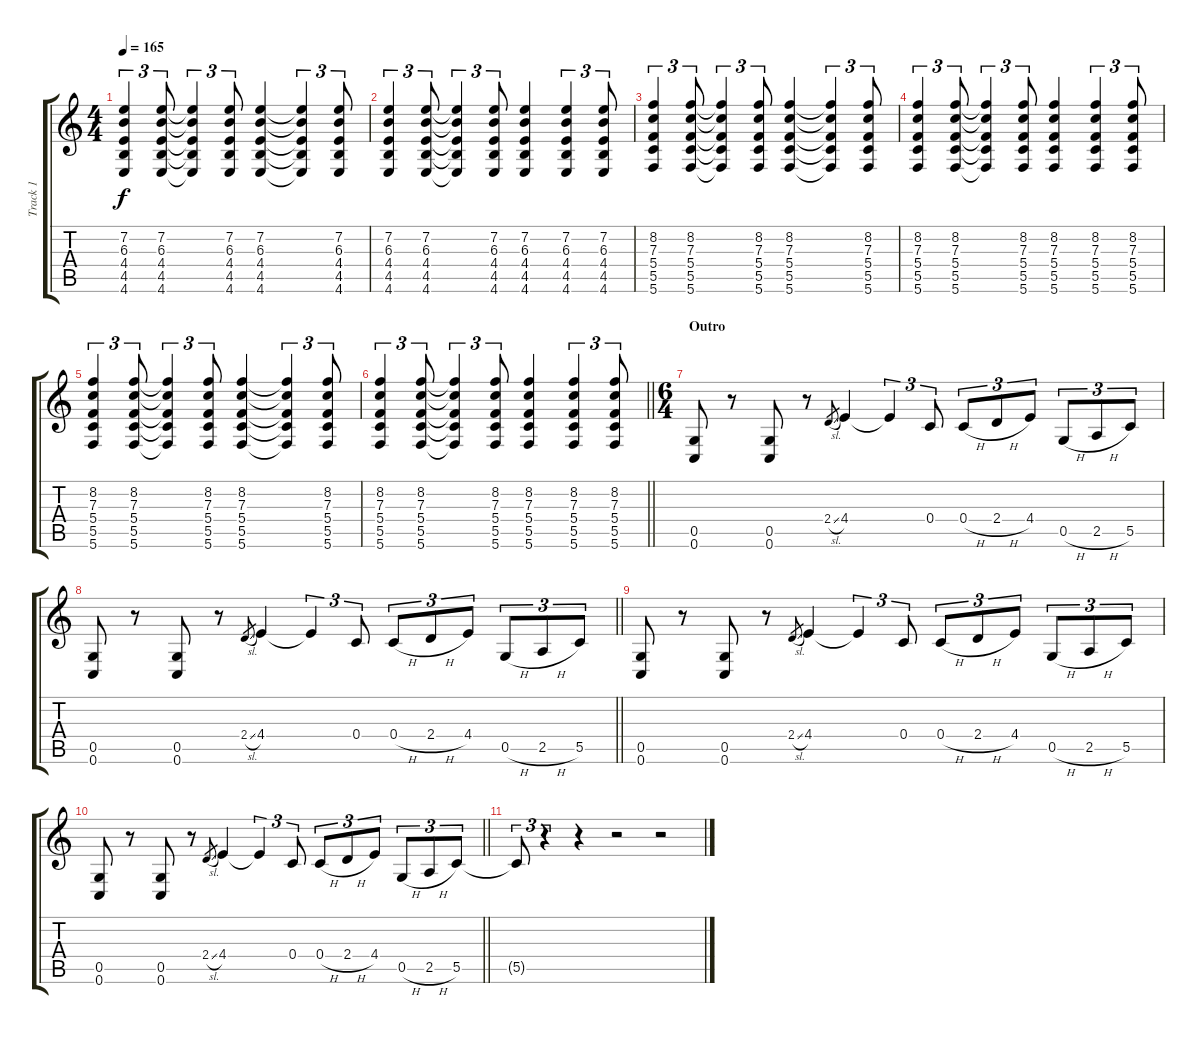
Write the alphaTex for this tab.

\track ("Track 1" "Track 1") {instrument overdrivenguitar}
\staff {score tabs}
\tuning (D4 A3 F3 C3 G2 C2) {hide}
\ts (4 4)
\tempo 165
\clef g2
\ks c
(7.2 6.3 4.4 4.5 4.6).4{tu (3 2) dy f} (7.2 6.3 4.4 4.5 4.6).8{tu (3 2)} (7.2{t} 6.3{t} 4.4{t} 4.5{t} 4.6{t}).4{tu (3 2)} (7.2 6.3 4.4 4.5 4.6).8{tu (3 2)} (7.2 6.3 4.4 4.5 4.6).4 (7.2{t} 6.3{t} 4.4{t} 4.5{t} 4.6{t}).4{tu (3 2)} (7.2 6.3 4.4 4.5 4.6).8{tu (3 2)} |
(7.2 6.3 4.4 4.5 4.6).4{tu (3 2)} (7.2 6.3 4.4 4.5 4.6).8{tu (3 2)} (7.2{t} 6.3{t} 4.4{t} 4.5{t} 4.6{t}).4{tu (3 2)} (7.2 6.3 4.4 4.5 4.6).8{tu (3 2)} (7.2 6.3 4.4 4.5 4.6).4 (7.2 6.3 4.4 4.5 4.6).4{tu (3 2)} (7.2 6.3 4.4 4.5 4.6).8{tu (3 2)} |
(8.2 7.3 5.4 5.5 5.6).4{tu (3 2)} (8.2 7.3 5.4 5.5 5.6).8{tu (3 2)} (8.2{t} 7.3{t} 5.4{t} 5.5{t} 5.6{t}).4{tu (3 2)} (8.2 7.3 5.4 5.5 5.6).8{tu (3 2)} (8.2 7.3 5.4 5.5 5.6).4 (8.2{t} 7.3{t} 5.4{t} 5.5{t} 5.6{t}).4{tu (3 2)} (8.2 7.3 5.4 5.5 5.6).8{tu (3 2)} |
(8.2 7.3 5.4 5.5 5.6).4{tu (3 2)} (8.2 7.3 5.4 5.5 5.6).8{tu (3 2)} (8.2{t} 7.3{t} 5.4{t} 5.5{t} 5.6{t}).4{tu (3 2)} (8.2 7.3 5.4 5.5 5.6).8{tu (3 2)} (8.2 7.3 5.4 5.5 5.6).4 (8.2 7.3 5.4 5.5 5.6).4{tu (3 2)} (8.2 7.3 5.4 5.5 5.6).8{tu (3 2)} |
(8.2 7.3 5.4 5.5 5.6).4{tu (3 2)} (8.2 7.3 5.4 5.5 5.6).8{tu (3 2)} (8.2{t} 7.3{t} 5.4{t} 5.5{t} 5.6{t}).4{tu (3 2)} (8.2 7.3 5.4 5.5 5.6).8{tu (3 2)} (8.2 7.3 5.4 5.5 5.6).4 (8.2{t} 7.3{t} 5.4{t} 5.5{t} 5.6{t}).4{tu (3 2)} (8.2 7.3 5.4 5.5 5.6).8{tu (3 2)} |
\barLineRight lightlight
(8.2 7.3 5.4 5.5 5.6).4{tu (3 2)} (8.2 7.3 5.4 5.5 5.6).8{tu (3 2)} (8.2{t} 7.3{t} 5.4{t} 5.5{t} 5.6{t}).4{tu (3 2)} (8.2 7.3 5.4 5.5 5.6).8{tu (3 2)} (8.2 7.3 5.4 5.5 5.6).4 (8.2 7.3 5.4 5.5 5.6).4{tu (3 2)} (8.2 7.3 5.4 5.5 5.6).8{tu (3 2)} |
\ts (6 4)
\section ("" "Outro")
(0.5 0.6).8 r.8 (0.5 0.6).8 r.8 2.4{sl}.8{gr} 4.4.4 4.4{t}.4{tu (3 2)} 0.4.8{tu (3 2)} 0.4{h}.8{tu (3 2)} 2.4{h}.8{tu (3 2)} 4.4.8{tu (3 2)} 0.5{h}.8{tu (3 2)} 2.5{h}.8{tu (3 2)} 5.5.8{tu (3 2)} |
\barLineRight lightlight
(0.5 0.6).8 r.8 (0.5 0.6).8 r.8 2.4{sl}.8{gr} 4.4.4 4.4{t}.4{tu (3 2)} 0.4.8{tu (3 2)} 0.4{h}.8{tu (3 2)} 2.4{h}.8{tu (3 2)} 4.4.8{tu (3 2)} 0.5{h}.8{tu (3 2)} 2.5{h}.8{tu (3 2)} 5.5.8{tu (3 2)} |
(0.5 0.6).8 r.8 (0.5 0.6).8 r.8 2.4{sl}.8{gr} 4.4.4 4.4{t}.4{tu (3 2)} 0.4.8{tu (3 2)} 0.4{h}.8{tu (3 2)} 2.4{h}.8{tu (3 2)} 4.4.8{tu (3 2)} 0.5{h}.8{tu (3 2)} 2.5{h}.8{tu (3 2)} 5.5.8{tu (3 2)} |
\barLineRight lightlight
(0.5 0.6).8 r.8 (0.5 0.6).8 r.8 2.4{sl}.8{gr} 4.4.4 4.4{t}.4{tu (3 2)} 0.4.8{tu (3 2)} 0.4{h}.8{tu (3 2)} 2.4{h}.8{tu (3 2)} 4.4.8{tu (3 2)} 0.5{h}.8{tu (3 2)} 2.5{h}.8{tu (3 2)} 5.5.8{tu (3 2)} |
5.5{t}.8{tu (3 2)} r.4{tu (3 2)} r.4 r.2 r.2
